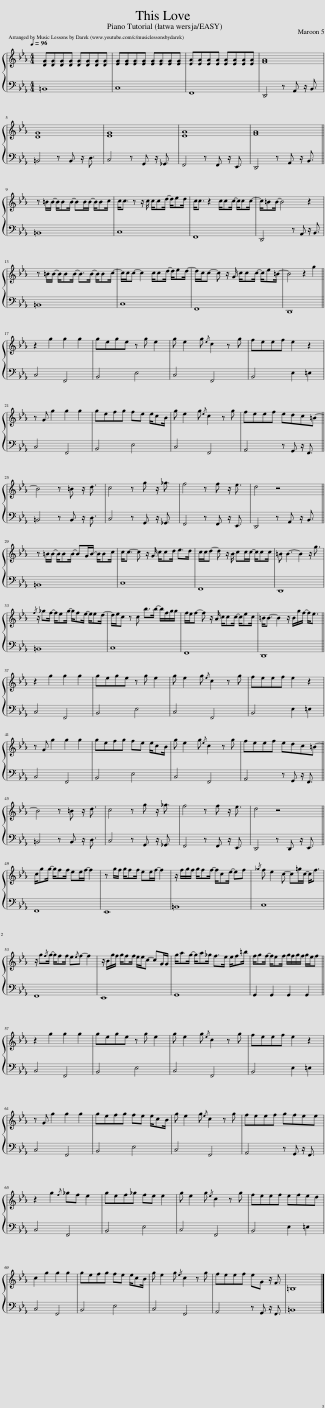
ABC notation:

X:1
%%score { 1 | 2 }
L:1/8
Q:1/4=96
M:4/4
I:linebreak $
K:Eb
V:1 treble
V:2 bass
V:1
 [DG][DG][DG][DG] [DG][DG][DG][DG] | [EG][EG][EG][EG] [EG][EG][EG][EG] | [EA][EA][EA][EA] [EA][EA][EA][EA] | [FA]8 |$ [DG]8 | %5
 [EG]8 | [EA]8 | [FA]8 ||$ z =B/B/- B/BB/- BB/B/- B/Bc/ | c<c z z/ c/ c/cd/- d/ed/ | %10
 c<c z2 c/cc/- c/cc/- | c/=BB/- B4 z2 |$ z =B/B/- B/BB/- B>B- B/Bc/- | c/c/c- c2 c/cd/- d/ed/- | d/c/c- c z/ G/ c/cc/- c/e=B/- | %15
 B4 z2 g2 ||$ z2 g2 g2 g2 | gege z g e2 | g e2 g{/e} c2 z g | feef e2 z2 |$ %20
 z G g2 g2 g2 | gefg fe e/cB/ | g e2 g{/e} c2 z g | feef edc=B- ||$ B4 z =B z/ d3/2 | %25
 c4 z g z/ _g3/2 | f4 z f z/ e3/2 | d4 z4 ||$ z =B/B/- B/BB/- BG/B/- B/Bc/ | c<c- c z/ G/ c/cd/ e>d | %30
 c/c/d- d z/ B/ cc/c/- c/cc/ | =B B3- B2 z/ g3/2 |$ z/{/f} _gf/- f/eg/- g/fe/- e/ed/- | d/e/c z c b>b- b/f/g/g/ | f/e/f- f z/ A/ c/cc/- c/ec/ | %35
 =B<B- B2 z/ B/g/f/- f<e ||$ z2 g2 g2 g2 | gege z g e2 | g e2 g{/e} c2 z g | feef e2 z2 |$ %40
 z G g2 g2 g2 | gefg fe e/cB/ | g e2 g{/e} c2 z g | feef edc=B- ||$ B4 z =B z/ d3/2 | %45
 c4 z g z/ _g3/2 | f4 z f z/ e3/2 | d4 z4 ||$ c/gg/- g/ff/ ee/f/- f2 | z g/f/ g/ff/ ee/f/- f2 | %50
 z/ f/g/f/ g/ff/- f/ce/- ef |{/_g} f e2 c- c=g/c/- c<f |$ z/ g{/f}g/- g/ff/ e{/e}f- f2 | z/ B/g/f/ g/ff/ e/e/c- cG/G/ | g/ag/- g/a_g/ f>e e/f=b/ | %55
 f/gf/- f/ef/ g/f/g/f/ g/e/f ||$ z2 g2 g2 g2 | gege z g e2 | g e2 g{/e} c2 z g | feef e2 z2 |$ %60
 z G g2 g2 g2 | gefg fe e/cB/ | g e2 g{/e} c2 z g | feef gfee |$ z2 g2{/f} _gf e2 | %65
 gef_g fe e2 | g e2 g{/e} c2 z g | feef efed |$ c2 g2 g2 g2 | gefg fe e/cB/ | %70
 g e2 g{/e} c2 z g | feef eG z/ F3/2 | =B,8 |] %73
V:2
 =B,,8 | C,8 | F,,8 | D,,4 z A,, z/ B,,3/2 |$ =B,,4 z B,, z/ D,3/2 | %5
 C,4 z G,, z/ _G,,3/2 | F,,4 z F,, z/ E,,3/2 | D,,4 z A,, z/ B,,3/2 ||$ =B,,8 | C,8 | %10
 F,,8 | D,,4 z A,, z/ B,,3/2 |$ =B,,8 | C,8 | F,,8 | %15
 D,,8 ||$ C,4 F,,4 | B,,4 E,4 | C,4 F,,4 | B,,4 E,2 =E,2 |$ %20
 C,4 F,,4 | B,,4 E,4 | C,4 F,,4 | A,,4 z G,, z/ F,,3/2 ||$ =B,,4 z B,, z/ D,3/2 | %25
 C,4 z G,, z/ _G,,3/2 | F,,4 z F,, z/ E,,3/2 | D,,4 z A,, z/ B,,3/2 ||$ =B,,8 | C,8 | %30
 F,,8 | D,,8 |$ =B,,8 | C,8 | F,,8 | %35
 D,,8 ||$ C,4 F,,4 | B,,4 E,4 | C,4 F,,4 | B,,4 E,2 =E,2 |$ %40
 C,4 F,,4 | B,,4 E,4 | C,4 F,,4 | A,,4 z G,, z/ F,,3/2 ||$ =B,,4 z B,, z/ D,3/2 | %45
 C,4 z G,, z/ _G,,3/2 | F,,4 z F,, z/ E,,3/2 | D,,4 z D,, z/ E,,3/2 ||$ F,,8 | E,,8 | %50
 =B,,8 | C,8 |$ F,,8 | E,,8 | G,,8 | %55
 G,,2 G,,2 G,,2 G,,2 ||$ C,4 F,,4 | B,,4 E,4 | C,4 F,,4 | B,,4 E,2 =E,2 |$ %60
 C,4 F,,4 | B,,4 E,4 | C,4 F,,4 | A,,4 z G,, z/ F,,3/2 |$ C,4 F,,4 | %65
 B,,4 E,4 | C,4 F,,4 | B,,4 E,2 =E,2 |$ C,4 F,,4 | B,,4 E,4 | %70
 C,4 F,,4 | A,,4 z G,, z/ F,,3/2 | =B,,8 |] %73
